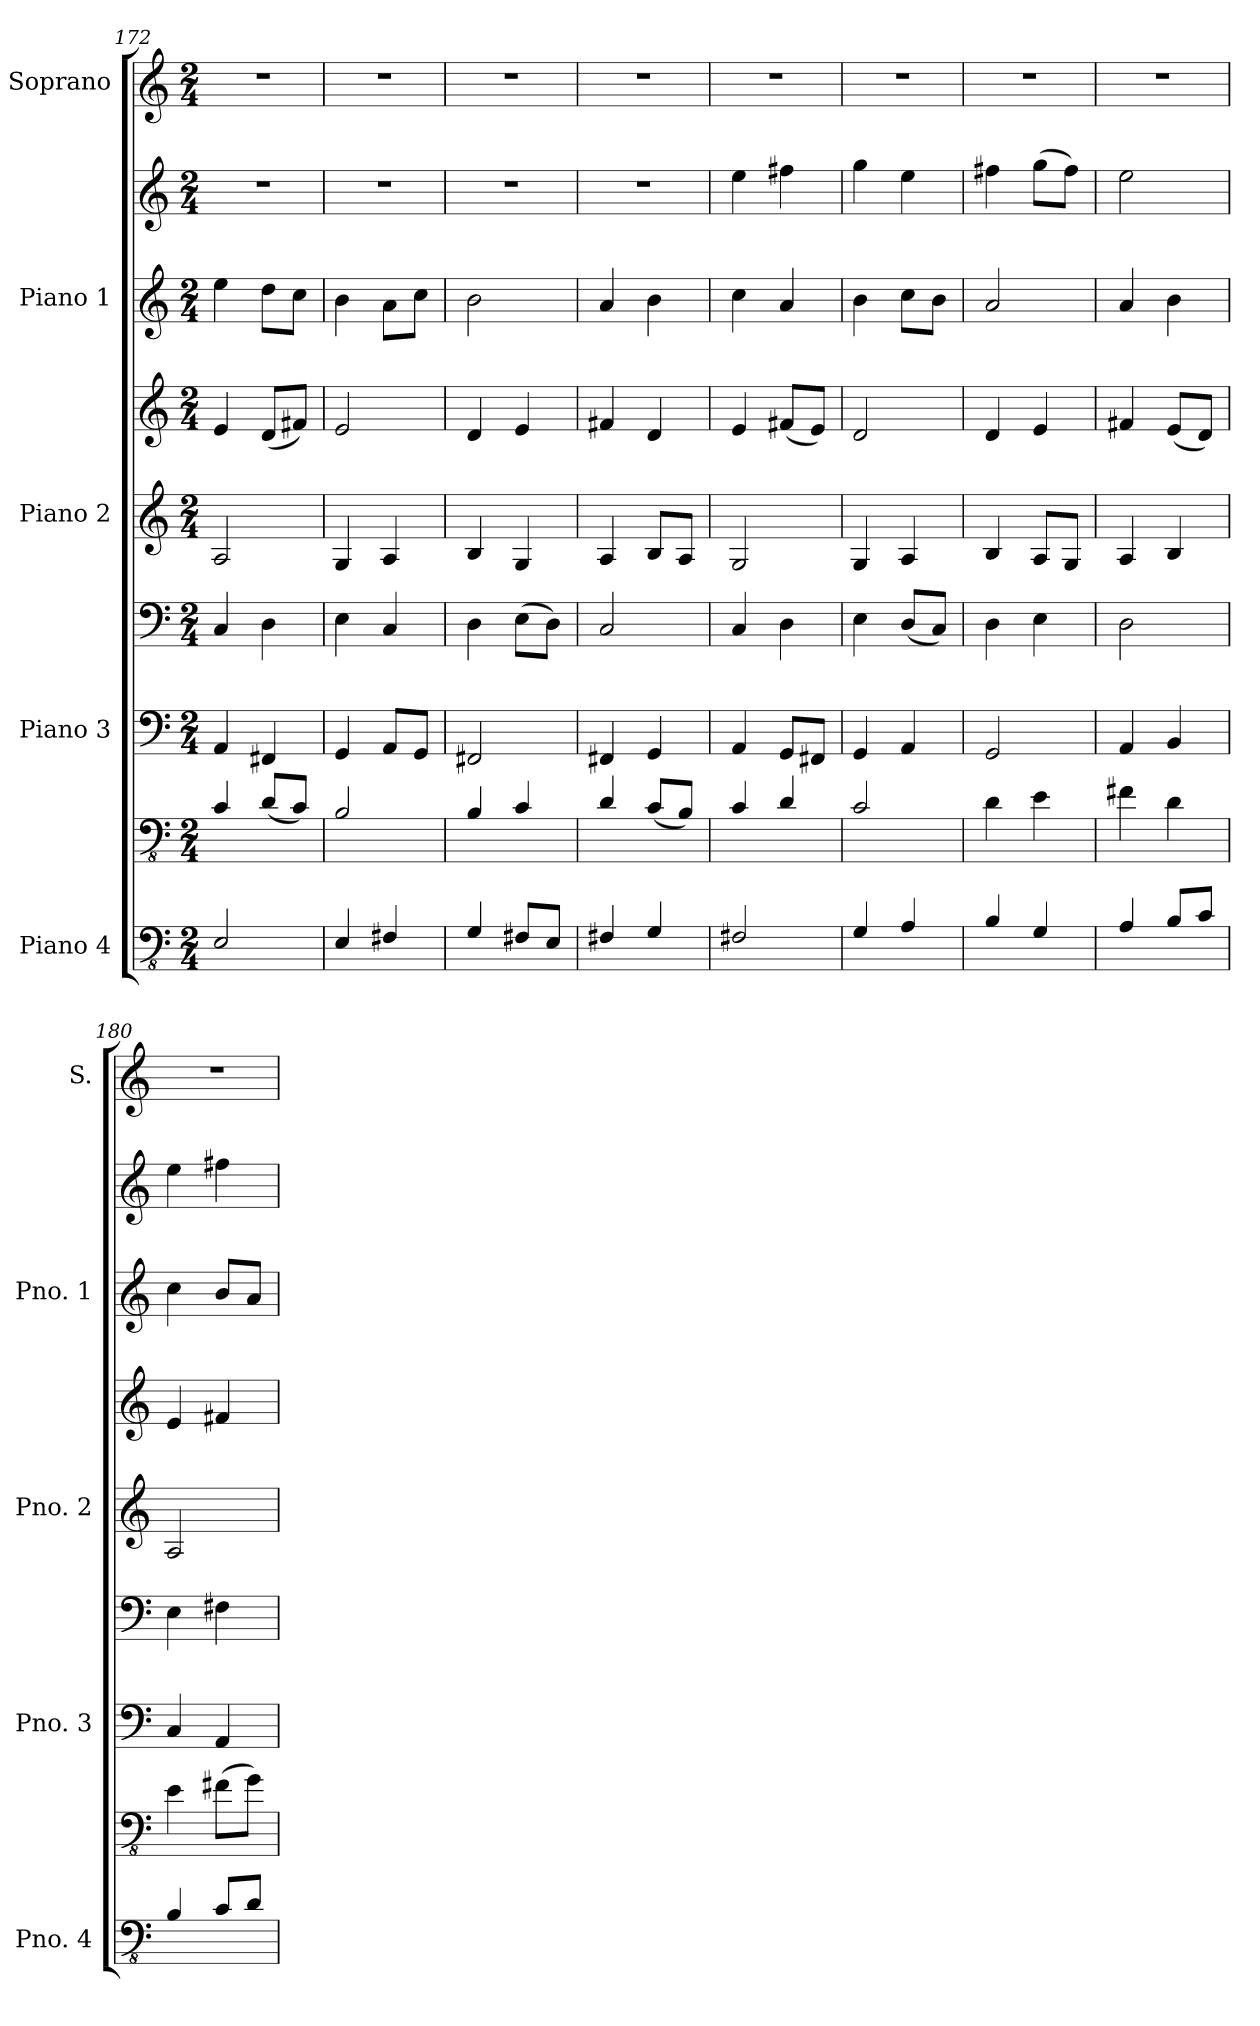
**kern	**kern	**kern	**kern	**kern	**kern	**kern	**kern	**kern
*part5	*part5	*part4	*part4	*part3	*part3	*part2	*part2	*part1
*staff9	*staff8	*staff7	*staff6	*staff5	*staff4	*staff3	*staff2	*staff1
*I"Piano 4	*	*I"Piano 3	*	*I"Piano 2	*	*I"Piano 1	*	*I"Soprano
*I'Pno. 4	*	*I'Pno. 3	*	*I'Pno. 2	*	*I'Pno. 1	*	*I'S.
*clefFv4	*clefFv4	*clefF4	*clefF4	*clefG2	*clefG2	*clefG2	*clefG2	*clefG2
*ITrd7c12	*ITrd7c12	*	*	*	*	*	*	*
*k[]	*k[]	*k[]	*k[]	*k[]	*k[]	*k[]	*k[]	*k[]
*C:	*C:	*C:	*C:	*C:	*C:	*C:	*C:	*C:
*M2/4	*M2/4	*M2/4	*M2/4	*M2/4	*M2/4	*M2/4	*M2/4	*M2/4
=172	=172	=172	=172	=172	=172	=172	=172	=172
2EEE/	4CC/	4AA/	4C/	2A/	4e/	4ee\	2r	2r
.	(8DD/L	4FF#X/	4D\	.	(8d/L	8dd\L	.	.
.	8CC/J)	.	.	.	8f#X/J)	8cc\J	.	.
=173	=173	=173	=173	=173	=173	=173	=173	=173
4EEE/	2BBB/	4GG/	4E\	4G/	2e/	4b\	2r	2r
4FFF#X/	.	8AA/L	4C/	4A/	.	8a\L	.	.
.	.	8GG/J	.	.	.	8cc\J	.	.
=174	=174	=174	=174	=174	=174	=174	=174	=174
4GGG/	4BBB/	2FF#X/	4D\	4B/	4d/	2b\	2r	2r
8FFF#X/L	4CC/	.	(8E\L	4G/	4e/	.	.	.
8EEE/J	.	.	8D\J)	.	.	.	.	.
=175	=175	=175	=175	=175	=175	=175	=175	=175
4FFF#X/	4DD/	4FF#X/	2C/	4A/	4f#X/	4a/	2r	2r
4GGG/	(8CC/L	4GG/	.	8B/L	4d/	4b\	.	.
.	8BBB/J)	.	.	8A/J	.	.	.	.
=176	=176	=176	=176	=176	=176	=176	=176	=176
2FFF#X/	4CC/	4AA/	4C/	2G/	4e/	4cc\	4ee\	2r
.	4DD/	8GG/L	4D\	.	(8f#X/L	4a/	4ff#X\	.
.	.	8FF#X/J	.	.	8e/J)	.	.	.
=177	=177	=177	=177	=177	=177	=177	=177	=177
4GGG/	2CC/	4GG/	4E\	4G/	2d/	4b\	4gg\	2r
4AAA/	.	4AA/	(8D/L	4A/	.	8cc\L	4ee\	.
.	.	.	8C/J)	.	.	8b\J	.	.
=178	=178	=178	=178	=178	=178	=178	=178	=178
4BBB/	4DD\	2GG/	4D\	4B/	4d/	2a/	4ff#X\	2r
4GGG/	4EE\	.	4E\	8A/L	4e/	.	(8gg\L	.
.	.	.	.	8G/J	.	.	8ff#\J)	.
!!LO:PB:g=z
=179	=179	=179	=179	=179	=179	=179	=179	=179
4AAA/	4FF#X\	4AA/	2D\	4A/	4f#X/	4a/	2ee\	2r
8BBB/L	4DD\	4BB/	.	4B/	(8e/L	4b\	.	.
8CC/J	.	.	.	.	8d/J)	.	.	.
=180	=180	=180	=180	=180	=180	=180	=180	=180
4BBB/	4EE\	4C/	4E\	2A/	4e/	4cc\	4ee\	2r
8CC/L	(8FF#X\L	4AA/	4F#X\	.	4f#X/	8b/L	4ff#X\	.
8DD/J	8GG\J)	.	.	.	.	8a/J	.	.
=	=	=	=	=	=	=	=	=
*-	*-	*-	*-	*-	*-	*-	*-	*-
